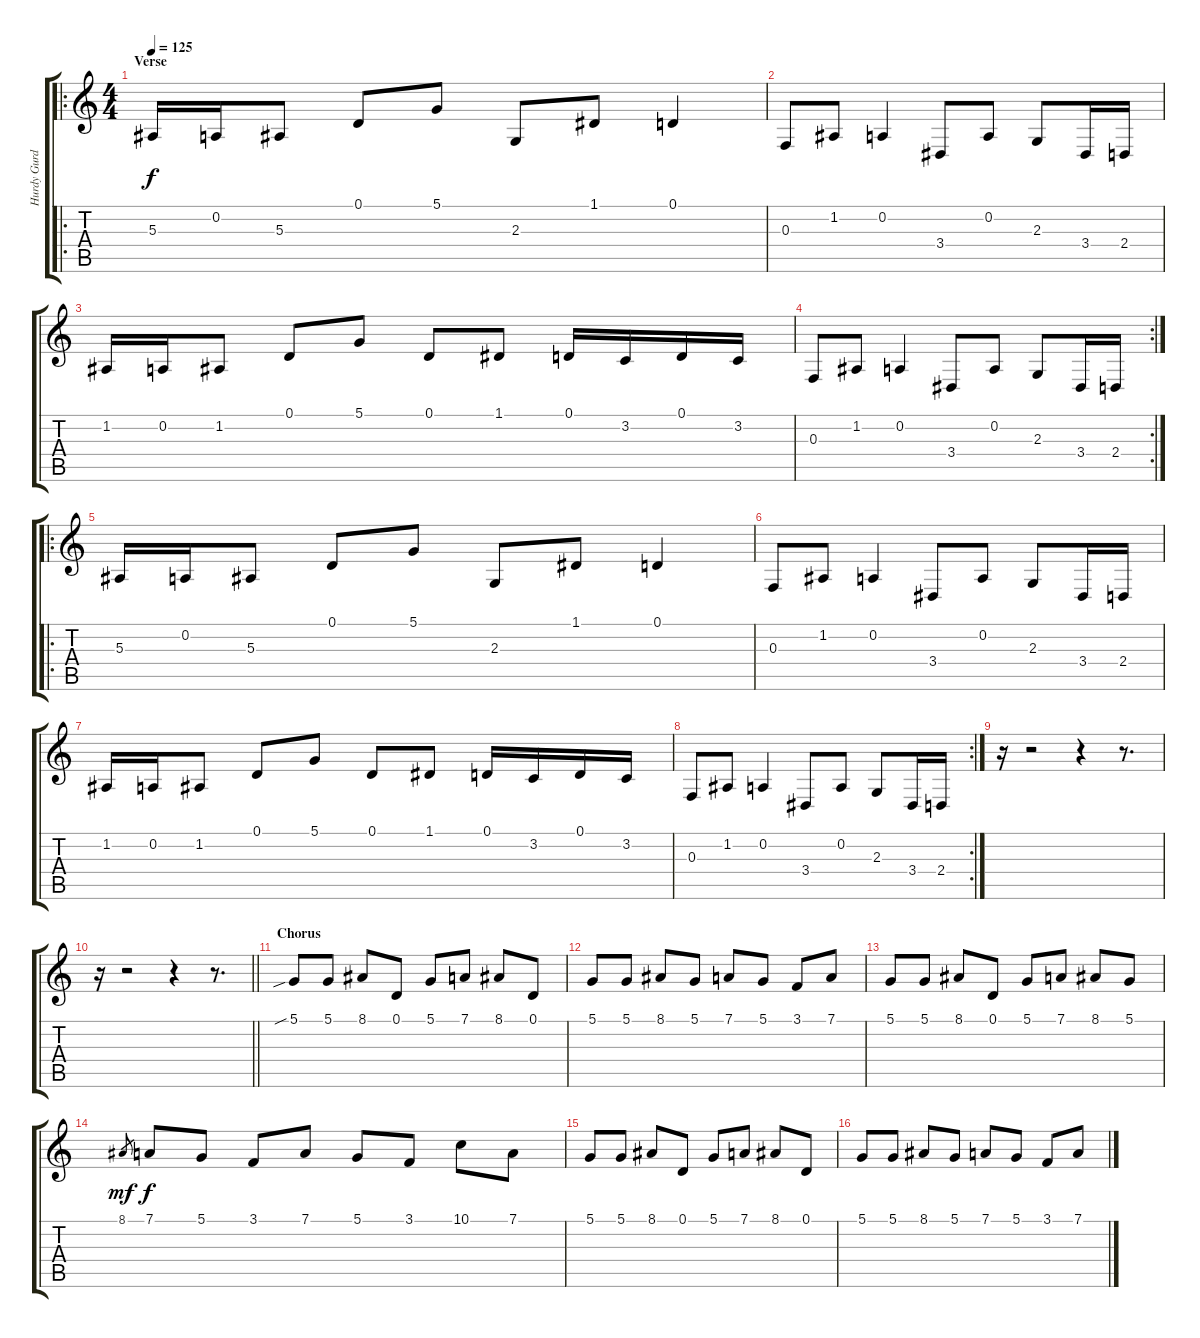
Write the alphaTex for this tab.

\track ("Hurdy Gurdy" "Hurdy Gurd") {instrument fiddle}
\staff {score tabs}
\tuning (D4 A3 F3 C3 G2 D2) {hide}
\ro
\ts (4 4)
\section ("" "Verse")
\tempo 125
\clef g2
\ks c
5.3.16{dy f} 0.2.16 5.3.8 0.1.8 5.1.8 2.3.8 1.1.8 0.1.4 |
0.3.8 1.2.8 0.2.4 3.4.8 0.2.8 2.3.8 3.4.16 2.4.16 |
1.2.16 0.2.16 1.2.8 0.1.8 5.1.8 0.1.8 1.1.8 0.1.16 3.2.16 0.1.16 3.2.16 |
\rc 2
0.3.8 1.2.8 0.2.4 3.4.8 0.2.8 2.3.8 3.4.16 2.4.16 |
\ro
5.3.16 0.2.16 5.3.8 0.1.8 5.1.8 2.3.8 1.1.8 0.1.4 |
0.3.8 1.2.8 0.2.4 3.4.8 0.2.8 2.3.8 3.4.16 2.4.16 |
1.2.16 0.2.16 1.2.8 0.1.8 5.1.8 0.1.8 1.1.8 0.1.16 3.2.16 0.1.16 3.2.16 |
\rc 2
0.3.8 1.2.8 0.2.4 3.4.8 0.2.8 2.3.8 3.4.16 2.4.16 |
r.16 r.2 r.4 r.8{d} |
\barLineRight lightlight
r.16 r.2 r.4 r.8{d} |
\section ("" "Chorus")
5.1{sib}.8 5.1.8 8.1.8 0.1.8 5.1.8 7.1.8 8.1.8 0.1.8 |
5.1.8 5.1.8 8.1.8 5.1.8 7.1.8 5.1.8 3.1.8 7.1.8 |
5.1.8 5.1.8 8.1.8 0.1.8 5.1.8 7.1.8 8.1.8 5.1.8 |
8.1.8{gr dy mf} 7.1.8{dy f} 5.1.8 3.1.8 7.1.8 5.1.8 3.1.8 10.1.8 7.1.8 |
5.1.8 5.1.8 8.1.8 0.1.8 5.1.8 7.1.8 8.1.8 0.1.8 |
5.1.8 5.1.8 8.1.8 5.1.8 7.1.8 5.1.8 3.1.8 7.1.8
